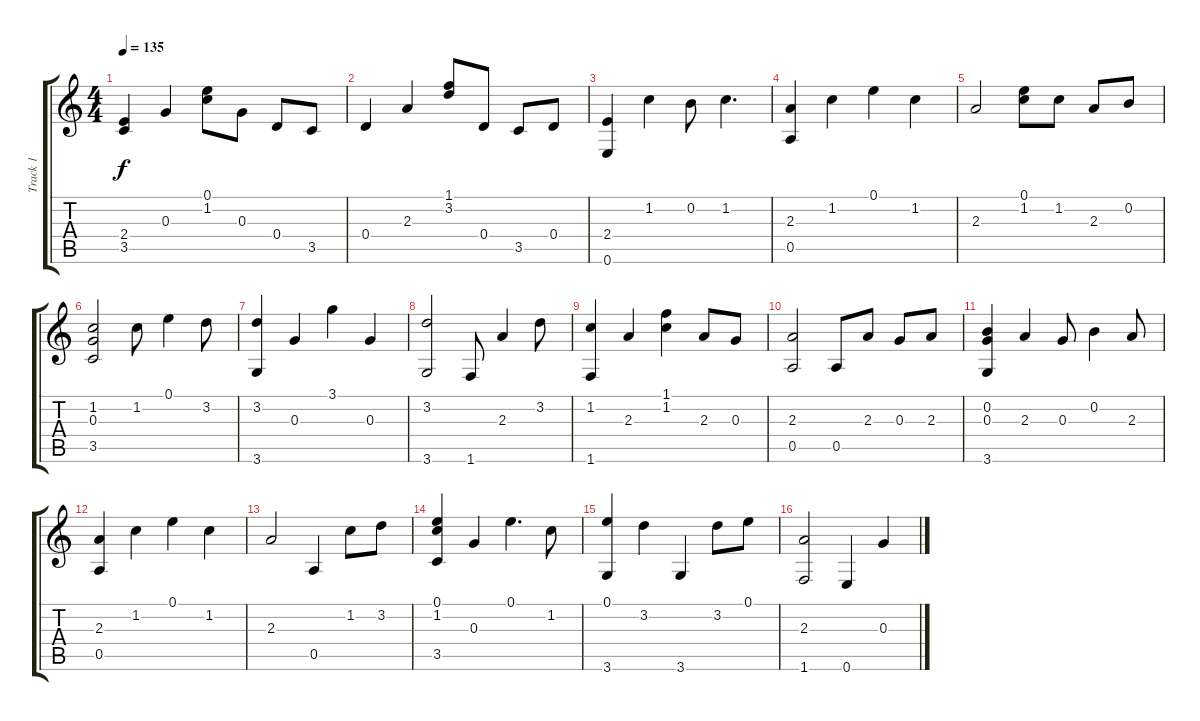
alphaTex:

\track ("Track 1" "Track 1") {instrument acousticguitarsteel}
\staff {score tabs}
\tuning (E4 B3 G3 D3 A2 E2) {hide}
\ts (4 4)
\tempo 135
\clef g2
\ks c
(2.4 3.5).4{dy f} 0.3.4 (0.1 1.2).8 0.3.8 0.4.8 3.5.8 |
0.4.4 2.3.4 (1.1 3.2).8 0.4.8 3.5.8 0.4.8 |
(2.4 0.6).4 1.2.4 0.2.8 1.2.4{d} |
(2.3 0.5).4 1.2.4 0.1.4 1.2.4 |
2.3.2 (0.1 1.2).8 1.2.8 2.3.8 0.2.8 |
(1.2 0.3 3.5).2 1.2.8 0.1.4 3.2.8 |
(3.2 3.6).4 0.3.4 3.1.4 0.3.4 |
(3.2 3.6).2 1.6.8 2.3.4 3.2.8 |
(1.2 1.6).4 2.3.4 (1.1 1.2).4 2.3.8 0.3.8 |
(2.3 0.5).2 0.5.8 2.3.8 0.3.8 2.3.8 |
(0.2 0.3 3.6).4 2.3.4 0.3.8 0.2.4 2.3.8 |
(2.3 0.5).4 1.2.4 0.1.4 1.2.4 |
2.3.2 0.5.4 1.2.8 3.2.8 |
(0.1 1.2 3.5).4 0.3.4 0.1.4{d} 1.2.8 |
(0.1 3.6).4 3.2.4 3.6.4 3.2.8 0.1.8 |
(2.3 1.6).2 0.6.4 0.3.4
